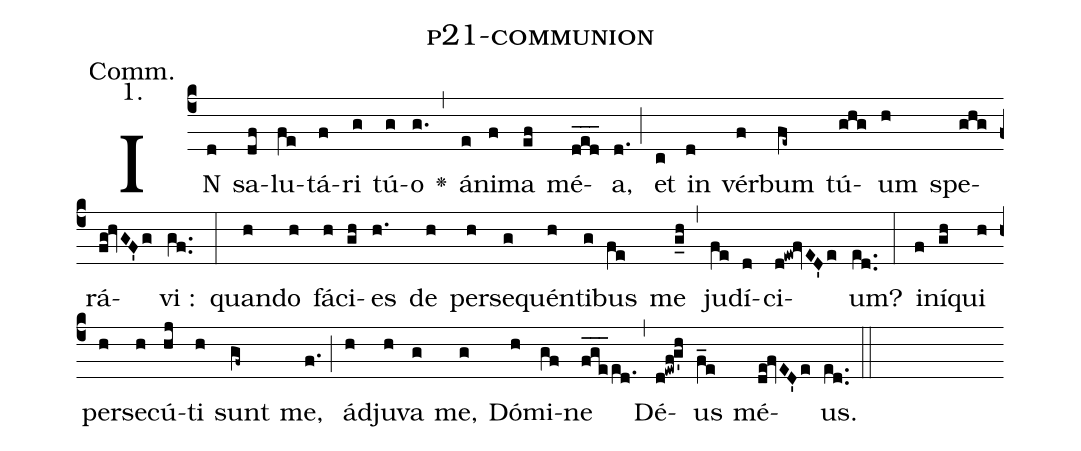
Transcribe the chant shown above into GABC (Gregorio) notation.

name: p21-communion;
annotation: Comm.;
annotation: 1.;
%%
(c4)IN(d) sa(df)lu(fe)tá(f)ri(g) tú(g)o(g.) <v>\greheightstar</v>(,) á(e)ni(f)ma(ef) mé(d_e_d_)a,(d.) (;) et(c) in(d) vér(f)bum(fe~) tú(ghg)um(h) spe(ghg)rá(fg!hvGF'g)vi :(gf..) (:) quan(h)do(h) fá(h)ci(gh)es(h.) de(h) per(h)se(g)quén(h)ti(g)bus(fe) me(g_h) (,) ju(fe)dí(d)ci(d!ew!fvED'e)um?(ed..) (:) in(f)í(gh)qui(h) per(h)se(h)cú(hj)ti(h) sunt(gf~) me,(f.) (;) ád(h)ju(h)va(g) me,(g) Dó(h)mi(gf)ne(f_g_e_ed.) (,) Dé(d!ewf!g'h)us(f_e) mé(de!fvED'e)us.(ed..) (::)
